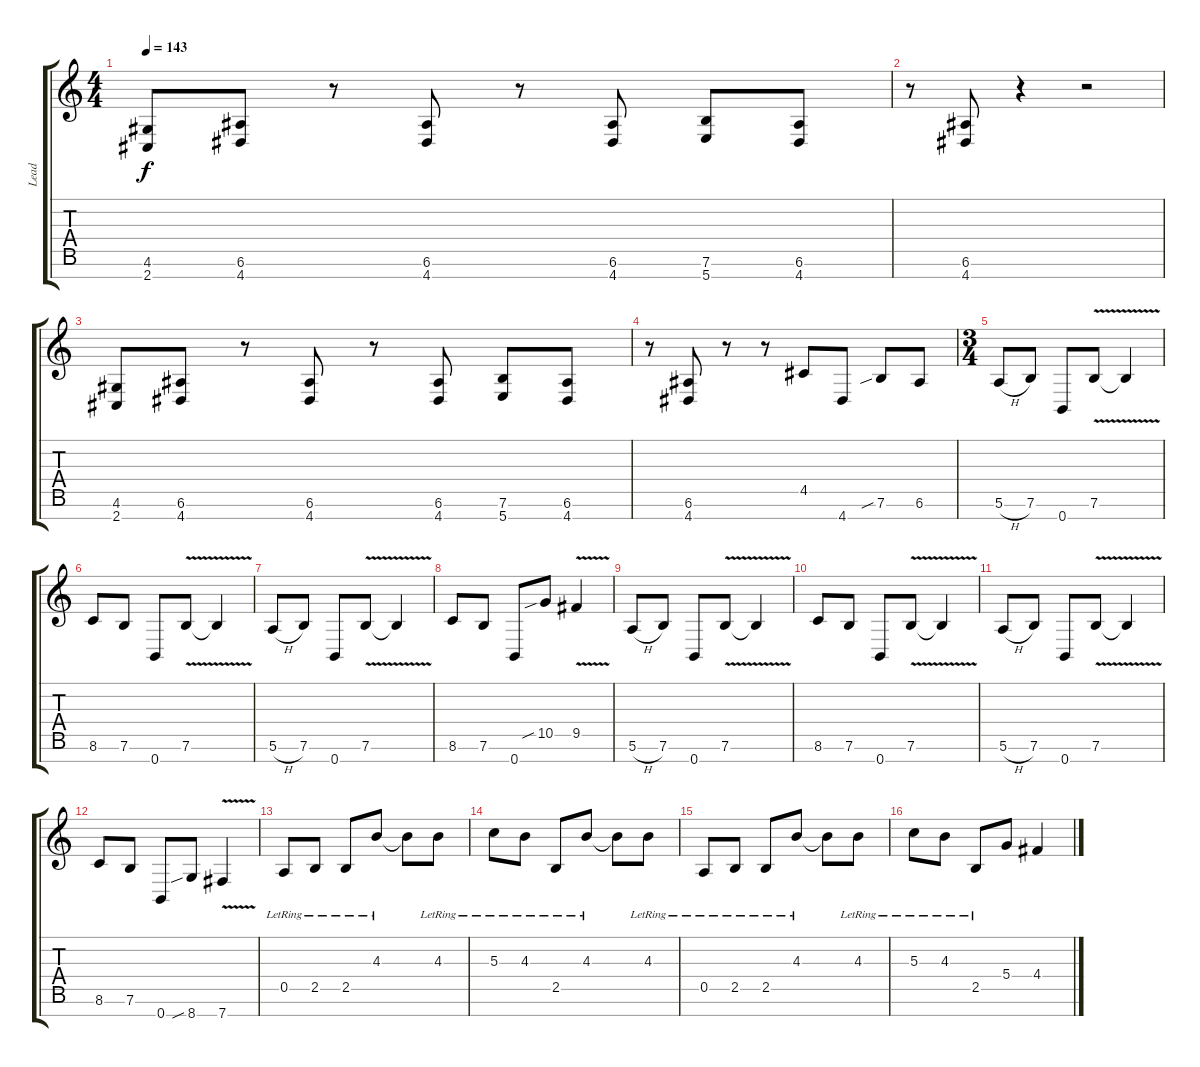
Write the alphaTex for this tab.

\track ("Lead" "Lead") {instrument distortionguitar}
\staff {score tabs}
\tuning (E4 B3 G3 D3 A2 E2 B1) {hide}
\ts (4 4)
\tempo 143
\clef g2
\ks c
(4.6 2.7).8{dy f} (6.6 4.7).8 r.8 (6.6 4.7).8 r.8 (6.6 4.7).8 (7.6 5.7).8 (6.6 4.7).8 |
r.8 (6.6 4.7).8 r.4 r.2 |
(4.6 2.7).8 (6.6 4.7).8 r.8 (6.6 4.7).8 r.8 (6.6 4.7).8 (7.6 5.7).8 (6.6 4.7).8 |
r.8 (6.6 4.7).8 r.8 r.8 4.5.8 4.7.8 7.6{sib}.8 6.6.8 |
\ts (3 4)
5.6{h}.8 7.6.8 0.7.8 7.6{v}.8 7.6{t}.4 |
8.6.8 7.6.8 0.7.8 7.6{v}.8 7.6{t}.4 |
5.6{h}.8 7.6.8 0.7.8 7.6{v}.8 7.6{t}.4 |
8.6.8 7.6.8 0.7.8 10.5{sib}.8 9.5{v}.4 |
5.6{h}.8 7.6.8 0.7.8 7.6{v}.8 7.6{t}.4 |
8.6.8 7.6.8 0.7.8 7.6{v}.8 7.6{t}.4 |
5.6{h}.8 7.6.8 0.7.8 7.6{v}.8 7.6{t}.4 |
8.6.8 7.6.8 0.7.8 8.7{sib}.8 7.7{v}.4 |
0.5{lr}.8 2.5{lr}.8 2.5{lr}.8 4.3{lr}.8 4.3{t}.8 4.3{lr}.8 |
5.3{lr}.8 4.3{lr}.8 2.5{lr}.8 4.3{lr}.8 4.3{t}.8 4.3{lr}.8 |
0.5{lr}.8 2.5{lr}.8 2.5{lr}.8 4.3{lr}.8 4.3{t}.8 4.3{lr}.8 |
5.3{lr}.8 4.3{lr}.8 2.5{lr}.8 5.4.8 4.4.4
